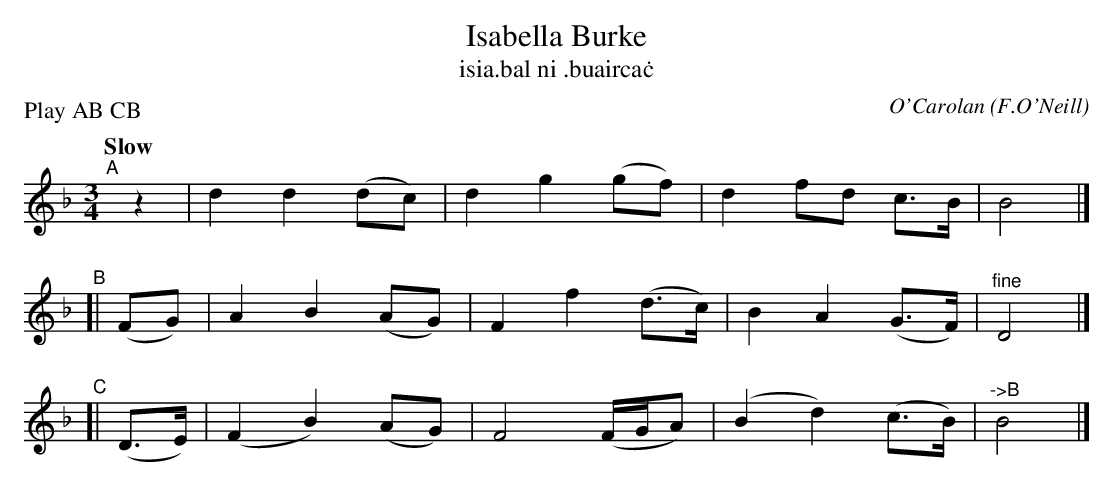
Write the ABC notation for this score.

X:1
T: Isabella Burke
T: isia\.bal ni \.buairca\.c
C: O'Carolan
O: F.O'Neill
P: Play AB CB
Q: "Slow"
M: 3/4
L: 1/8
K: Dm
"^A"[|]  z2   | d2 d2 (dc) | d2 g2 (gf)  | d2 fd   c>B  | B4 |]
"^B"[|  (FG)  | A2 B2 (AG) | F2 f2 (d>c) | B2 A2  (G>F) | "^fine"D4 |]
"^C"[| (D>E) |(F2 B2) (AG)| F4 (F/G/A)  |(B2 d2) (c>B) | "^->B"B4 |]
